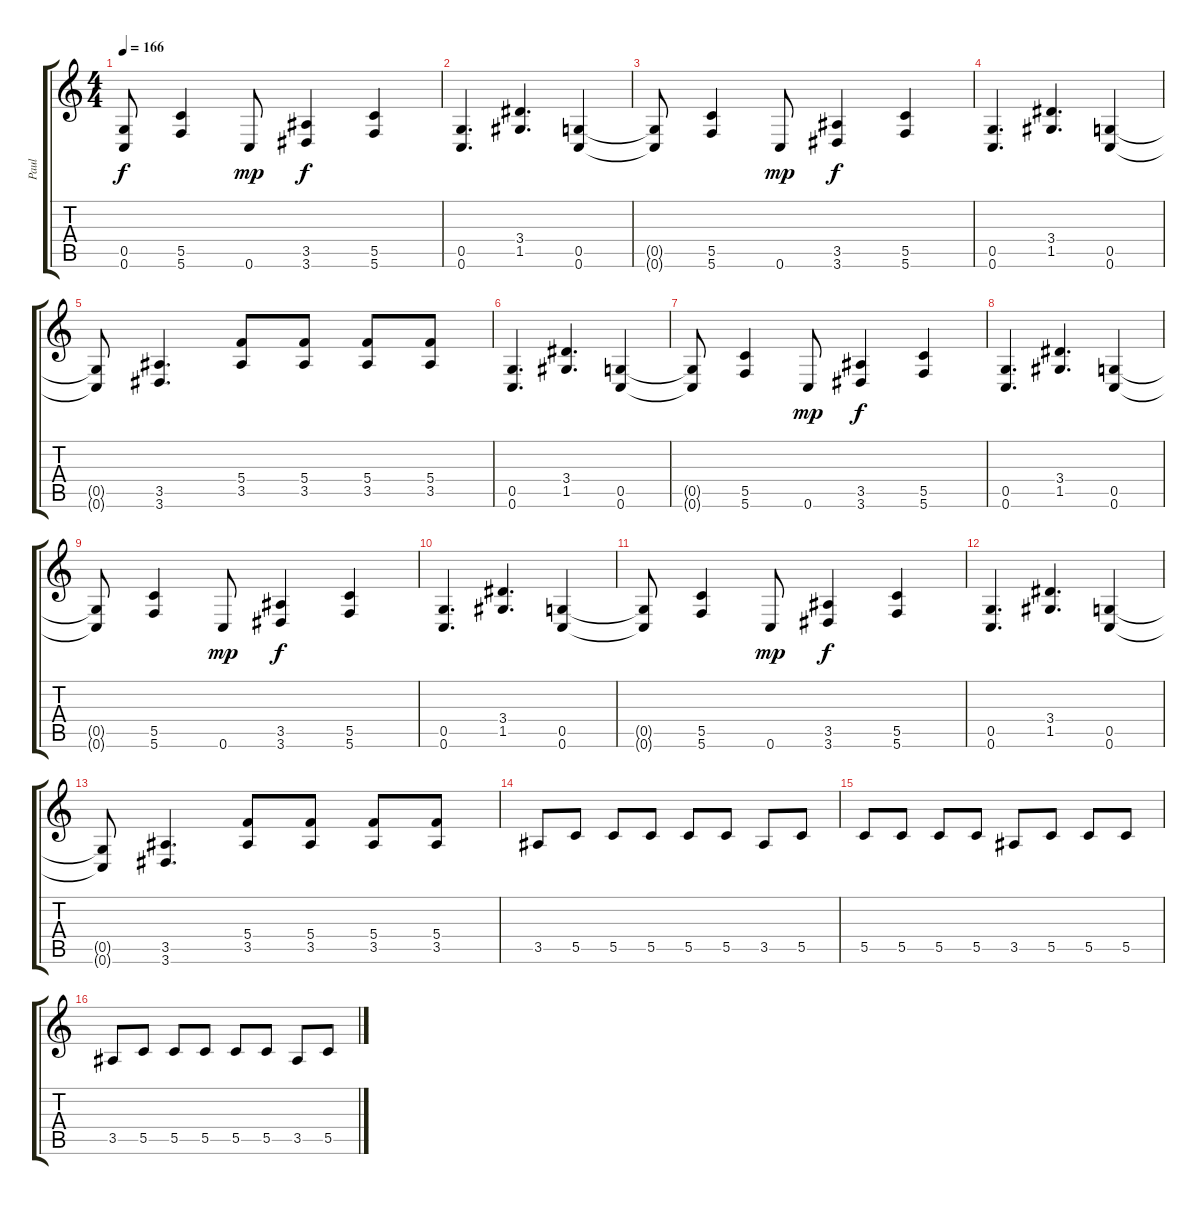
\track ("Paul" "Paul") {instrument distortionguitar}
\staff {score tabs}
\tuning (D4 A3 F3 C3 G2 C2) {hide}
\ts (4 4)
\tempo 166
\clef g2
\ks c
(0.5{t} 0.6{t}).8{dy f} (5.5 5.6).4 0.6.8{dy mp} (3.5 3.6).4{dy f} (5.5 5.6).4 |
(0.5 0.6).4{d} (3.4 1.5).4{d} (0.5 0.6).4 |
(0.5{t} 0.6{t}).8 (5.5 5.6).4 0.6.8{dy mp} (3.5 3.6).4{dy f} (5.5 5.6).4 |
(0.5 0.6).4{d} (3.4 1.5).4{d} (0.5 0.6).4 |
(0.5{t} 0.6{t}).8 (3.5 3.6).4{d} (5.4 3.5).8 (5.4 3.5).8 (5.4 3.5).8 (5.4 3.5).8 |
(0.5 0.6).4{d} (3.4 1.5).4{d} (0.5 0.6).4 |
(0.5{t} 0.6{t}).8 (5.5 5.6).4 0.6.8{dy mp} (3.5 3.6).4{dy f} (5.5 5.6).4 |
(0.5 0.6).4{d} (3.4 1.5).4{d} (0.5 0.6).4 |
(0.5{t} 0.6{t}).8 (5.5 5.6).4 0.6.8{dy mp} (3.5 3.6).4{dy f} (5.5 5.6).4 |
(0.5 0.6).4{d} (3.4 1.5).4{d} (0.5 0.6).4 |
(0.5{t} 0.6{t}).8 (5.5 5.6).4 0.6.8{dy mp} (3.5 3.6).4{dy f} (5.5 5.6).4 |
(0.5 0.6).4{d} (3.4 1.5).4{d} (0.5 0.6).4 |
(0.5{t} 0.6{t}).8 (3.5 3.6).4{d} (5.4 3.5).8 (5.4 3.5).8 (5.4 3.5).8 (5.4 3.5).8 |
3.5.8 5.5.8 5.5.8 5.5.8 5.5.8 5.5.8 3.5.8 5.5.8 |
5.5.8 5.5.8 5.5.8 5.5.8 3.5.8 5.5.8 5.5.8 5.5.8 |
3.5.8 5.5.8 5.5.8 5.5.8 5.5.8 5.5.8 3.5.8 5.5.8
